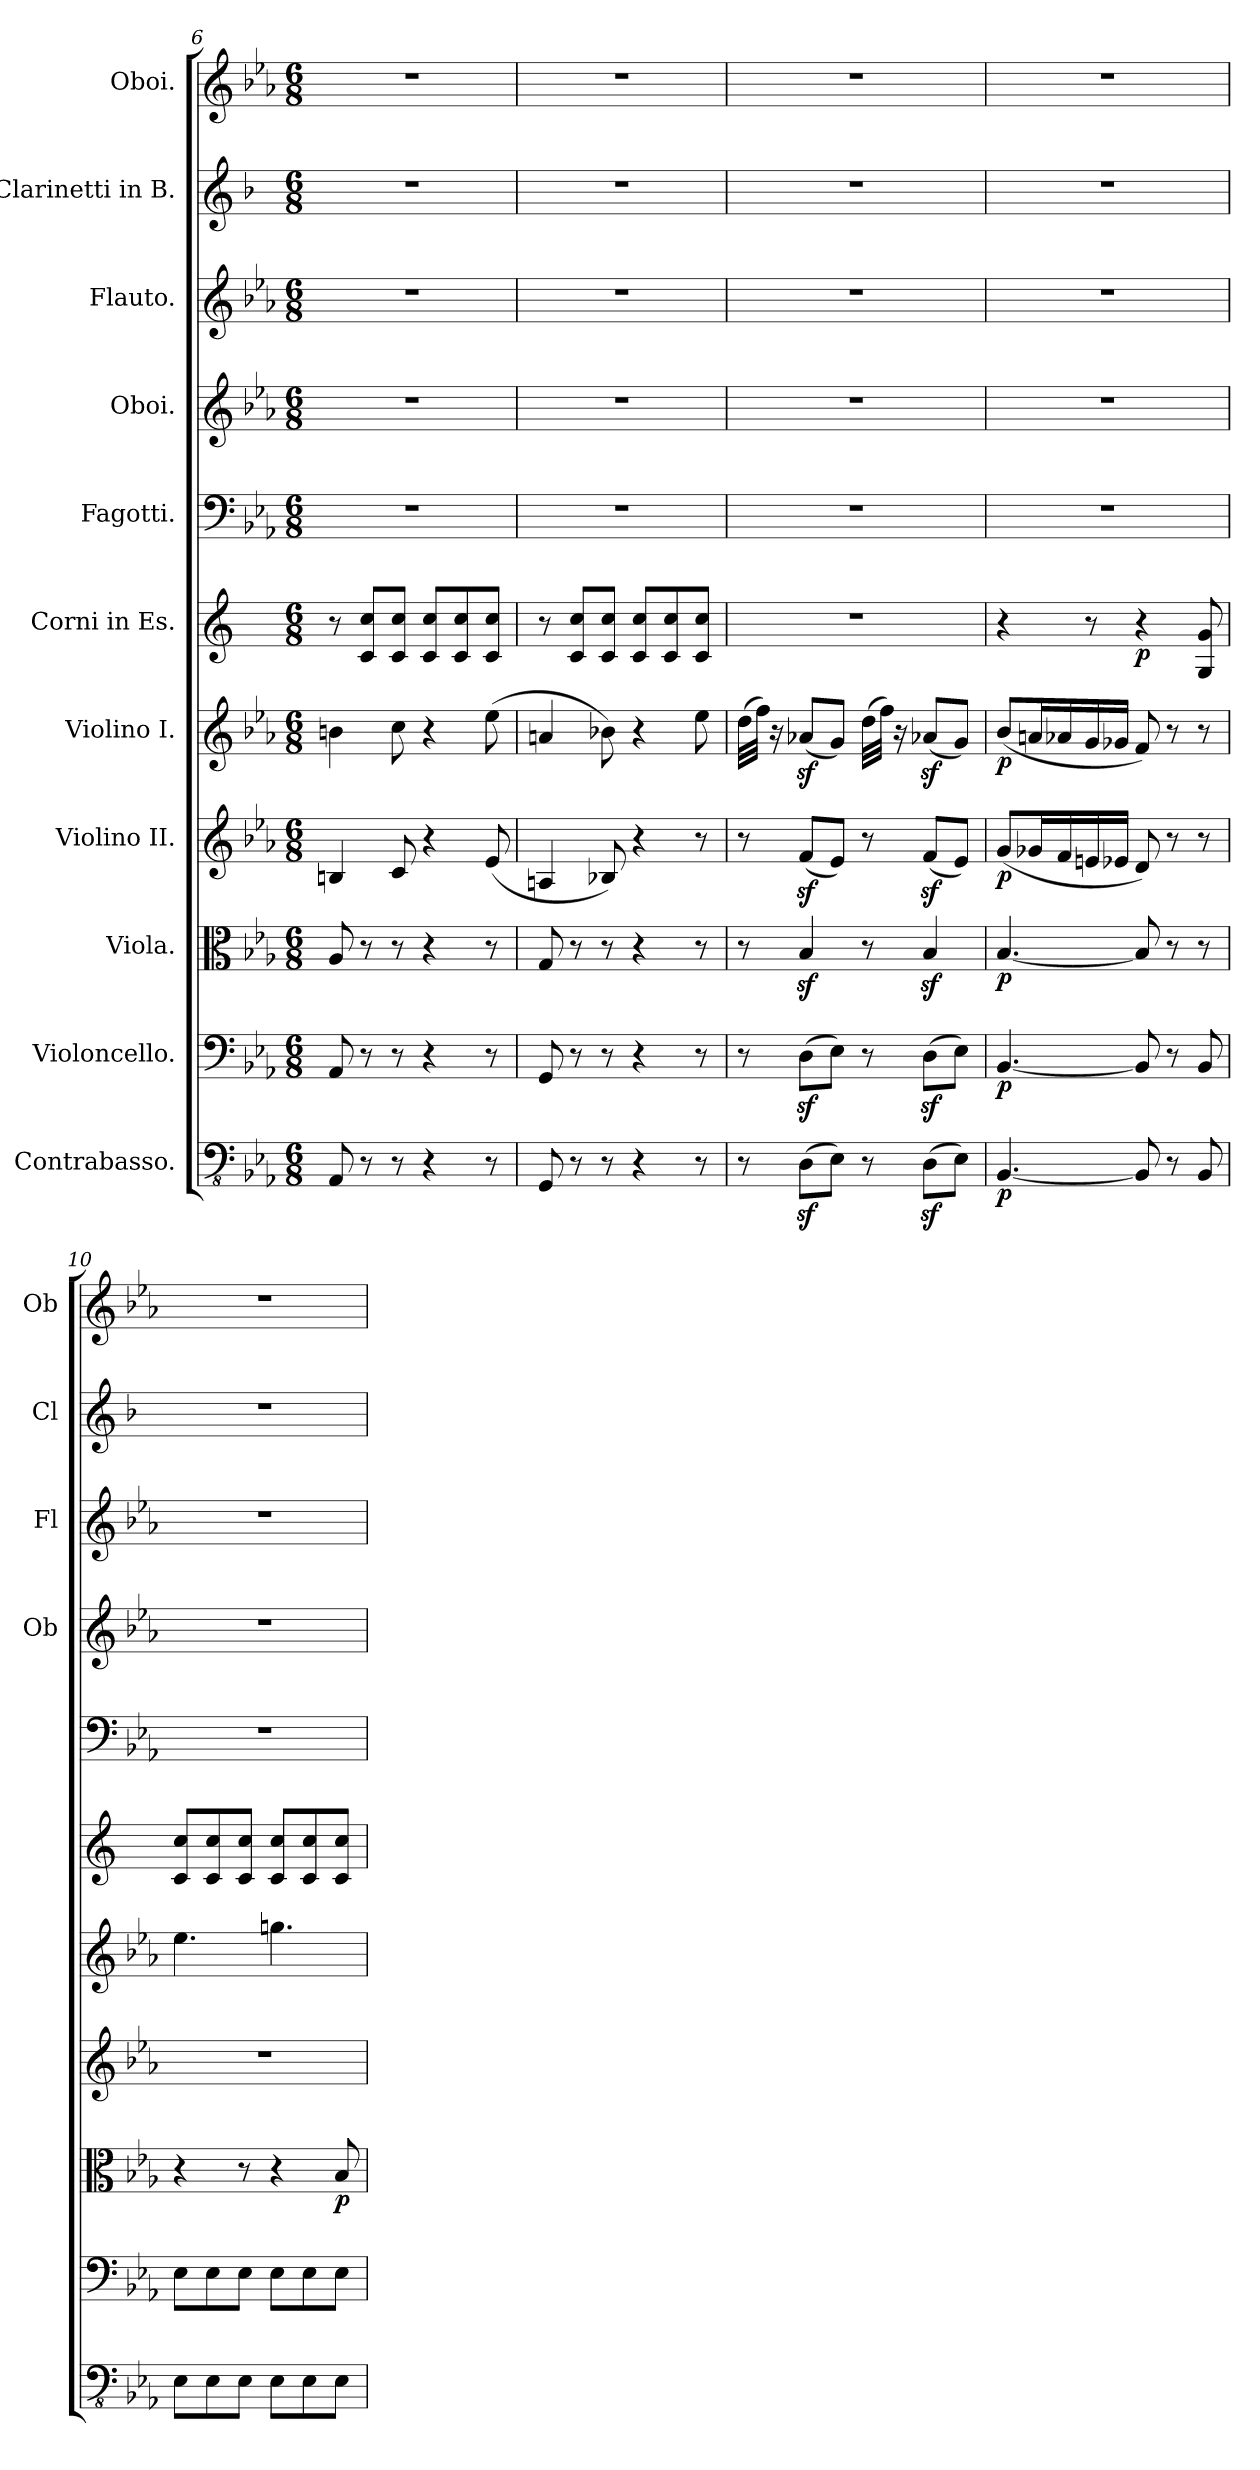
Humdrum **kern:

**kern	**dynam	**kern	**dynam	**kern	**dynam	**kern	**dynam	**kern	**dynam	**kern	**dynam	**kern	**kern	**kern	**kern	**kern
*part11	*part11	*part10	*part10	*part9	*part9	*part8	*part8	*part7	*part7	*part6	*part6	*part5	*part4	*part3	*part2	*part1
*staff11	*staff11	*staff10	*staff10	*staff9	*staff9	*staff8	*staff8	*staff7	*staff7	*staff6	*staff6	*staff5	*staff4	*staff3	*staff2	*staff1
*I"Contrabasso.	*	*I"Violoncello.	*	*I"Viola.	*	*I"Violino II.	*	*I"Violino I.	*	*I"Corni in Es.	*	*I"Fagotti.	*I"Oboi.	*I"Flauto.	*I"Clarinetti in B.	*I"Oboi.
*	*	*	*	*	*	*	*	*	*	*	*	*	*I'Ob	*I'Fl	*I'Cl	*I'Ob
*clefFv4	*	*clefF4	*	*clefC3	*	*clefG2	*	*clefG2	*	*clefG2	*	*clefF4	*clefG2	*clefG2	*clefG2	*clefG2
*	*	*	*	*	*	*	*	*	*	*ITrd4c7	*	*	*	*	*ITrd1c2	*
*k[b-e-a-]	*	*k[b-e-a-]	*	*k[b-e-a-]	*	*k[b-e-a-]	*	*k[b-e-a-]	*	*k[b-]	*	*k[b-e-a-]	*k[b-e-a-]	*k[b-e-a-]	*k[b-e-a-]	*k[b-e-a-]
*M6/8	*	*M6/8	*	*M6/8	*	*M6/8	*	*M6/8	*	*M6/8	*	*M6/8	*M6/8	*M6/8	*M6/8	*M6/8
=6	=6	=6	=6	=6	=6	=6	=6	=6	=6	=6	=6	=6	=6	=6	=6	=6
8AAA-/	.	8AA-/	.	8A-/	.	4Bn/	.	4bn\	.	8r	.	2.r	2.r	2.r	2.r	2.r
8r	.	8r	.	8r	.	.	.	.	.	8F/ 8f/L	.	.	.	.	.	.
8r	.	8r	.	8r	.	8c/	.	8cc\	.	8F/ 8f/J	.	.	.	.	.	.
4r	.	4r	.	4r	.	4r	.	4r	.	8F/ 8f/L	.	.	.	.	.	.
.	.	.	.	.	.	.	.	.	.	8F/ 8f/	.	.	.	.	.	.
8r	.	8r	.	8r	.	(<8e-/	.	(>8ee-\	.	8F/ 8f/J	.	.	.	.	.	.
=7	=7	=7	=7	=7	=7	=7	=7	=7	=7	=7	=7	=7	=7	=7	=7	=7
8GGG/	.	8GG/	.	8G/	.	4An/	.	4an/	.	8r	.	2.r	2.r	2.r	2.r	2.r
8r	.	8r	.	8r	.	.	.	.	.	8F/ 8f/L	.	.	.	.	.	.
8r	.	8r	.	8r	.	8B-X/)	.	8b-X\)	.	8F/ 8f/J	.	.	.	.	.	.
4r	.	4r	.	4r	.	4r	.	4r	.	8F/ 8f/L	.	.	.	.	.	.
.	.	.	.	.	.	.	.	.	.	8F/ 8f/	.	.	.	.	.	.
8r	.	8r	.	8r	.	8r	.	8ee-\	.	8F/ 8f/J	.	.	.	.	.	.
=8	=8	=8	=8	=8	=8	=8	=8	=8	=8	=8	=8	=8	=8	=8	=8	=8
8r	.	8r	.	8r	.	8r	.	(>32dd\LLL	.	2.r	.	2.r	2.r	2.r	2.r	2.r
.	.	.	.	.	.	.	.	32ff\JJJ)	.	.	.	.	.	.	.	.
.	.	.	.	.	.	.	.	16r	.	.	.	.	.	.	.	.
(>8DDz<\L	.	(>8Dz<\L	.	4B-z</	.	(<8fz</L	.	(<8a-Xz</L	.	.	.	.	.	.	.	.
8EE-\J)	.	8E-\J)	.	.	.	8e-/J)	.	8g/J)	.	.	.	.	.	.	.	.
8r	.	8r	.	8r	.	8r	.	(>32dd\LLL	.	.	.	.	.	.	.	.
.	.	.	.	.	.	.	.	32ff\JJJ)	.	.	.	.	.	.	.	.
.	.	.	.	.	.	.	.	16r	.	.	.	.	.	.	.	.
(>8DDz<\L	.	(>8Dz<\L	.	4B-z</	.	(<8fz</L	.	(<8a-Xz</L	.	.	.	.	.	.	.	.
8EE-\J)	.	8E-\J)	.	.	.	8e-/J)	.	8g/J)	.	.	.	.	.	.	.	.
=9	=9	=9	=9	=9	=9	=9	=9	=9	=9	=9	=9	=9	=9	=9	=9	=9
!	!LO:DY:b	!	!LO:DY:b	!	!LO:DY:b	!	!LO:DY:b	!	!LO:DY:b	!	!	!	!	!	!	!
[4.BBB-/	p	[4.BB-/	p	[4.B-/	p	(<8g/L	p	(<8b-/L	p	4r	.	2.r	2.r	2.r	2.r	2.r
.	.	.	.	.	.	16g-X/L	.	16an/L	.	.	.	.	.	.	.	.
.	.	.	.	.	.	16f/	.	16a-X/	.	.	.	.	.	.	.	.
.	.	.	.	.	.	16en/	.	16g/	.	8r	.	.	.	.	.	.
.	.	.	.	.	.	16e-X/JJ	.	16g-X/JJ	.	.	.	.	.	.	.	.
!	!	!	!	!	!	!	!	!	!	!	!LO:DY:b	!	!	!	!	!
8BBB-/]	.	8BB-/]	.	8B-/]	.	8d/)	.	8f/)	.	4r	p	.	.	.	.	.
8r	.	8r	.	8r	.	8r	.	8r	.	.	.	.	.	.	.	.
8BBB-/	.	8BB-/	.	8r	.	8r	.	8r	.	8C/ 8c/	.	.	.	.	.	.
!!LO:PB:g=z
=10	=10	=10	=10	=10	=10	=10	=10	=10	=10	=10	=10	=10	=10	=10	=10	=10
8EE-\L	.	8E-\L	.	4r	.	2.r	.	4.ee-\	.	8F/ 8f/L	.	2.r	2.r	2.r	2.r	2.r
8EE-\	.	8E-\	.	.	.	.	.	.	.	8F/ 8f/	.	.	.	.	.	.
8EE-\J	.	8E-\J	.	8r	.	.	.	.	.	8F/ 8f/J	.	.	.	.	.	.
8EE-\L	.	8E-\L	.	4r	.	.	.	4.ggn\	.	8F/ 8f/L	.	.	.	.	.	.
8EE-\	.	8E-\	.	.	.	.	.	.	.	8F/ 8f/	.	.	.	.	.	.
!	!	!	!	!	!LO:DY:b	!	!	!	!	!	!	!	!	!	!	!
8EE-\J	.	8E-\J	.	8B-/	p	.	.	.	.	8F/ 8f/J	.	.	.	.	.	.
=	=	=	=	=	=	=	=	=	=	=	=	=	=	=	=	=
*-	*-	*-	*-	*-	*-	*-	*-	*-	*-	*-	*-	*-	*-	*-	*-	*-
